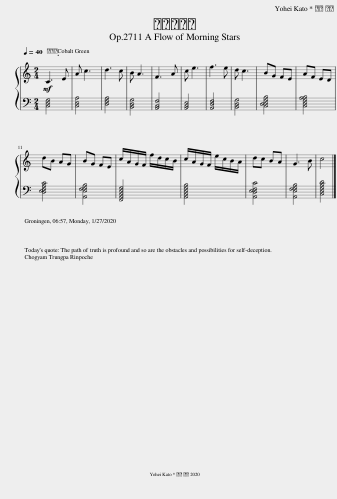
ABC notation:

X:1
%%score { 1 | 2 }
L:1/8
Q:1/4=40
M:2/4
I:linebreak $
K:C
V:1 treble
V:2 bass
V:1
!mf! C3 E | A c3 | d3 c | B A3 | F3 A | %5
 c e3 | f3 e | d c3 | BG FE | AF ED |$ %10
 dB AG | BG FE | c/A/G/F/ f/d/c/B/ | c/A/G/F/ e/c/B/A/ | dc BA | %15
 G3 B | c4 |] %17
V:2
 [C,E,G,]4 | [C,E,A,]4 | [D,F,A,]4 | [B,,D,G,]4 | [A,,C,F,]4 | %5
 [A,,C,E,]4 | [A,,D,F,]4 | [B,,D,G,]4 | [C,D,E,G,B,]4 | [C,E,G,A,B,]4 |$ %10
 [D,E,F,A,C]4 | [A,,E,F,G,B,]4 | [F,,A,,C,E,G,]4 | [A,,C,E,G,B,]4 | [A,,D,E,F,C]4 | %15
 [A,,E,F,G,B,]4 | [C,E,G,B,D]4 |] %17
